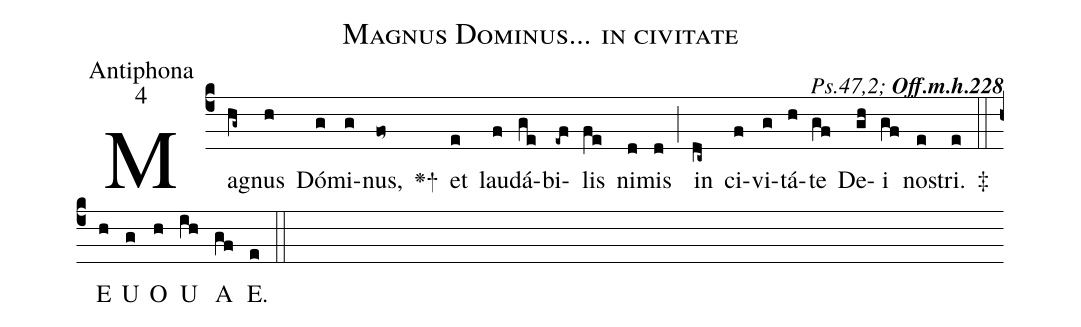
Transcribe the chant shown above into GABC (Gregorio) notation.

name:Magnus Dominus... in civitate;
office-part:Antiphona;
mode:4;
commentary:{\itshape\mdseries Ps.47,2;\/} {\bfseries Off.m.h.228};
%%
(c4)Ma(hg~)gnus(h) Dó(g)mi(g)nus,(fo~) <v>\greheightstar</v><sp>+</sp>() et(e) lau(f)dá(ge)bi(-ef)lis(fe) ni(d)mis(d) (;) in(dc~) ci(f)vi(g)tá(h)te(gf) De(gh)i(gf) no(e)stri.(e)  ‡(::) E(h) U(g) O(h) U(ih) A(gf) E.(e) (::)
